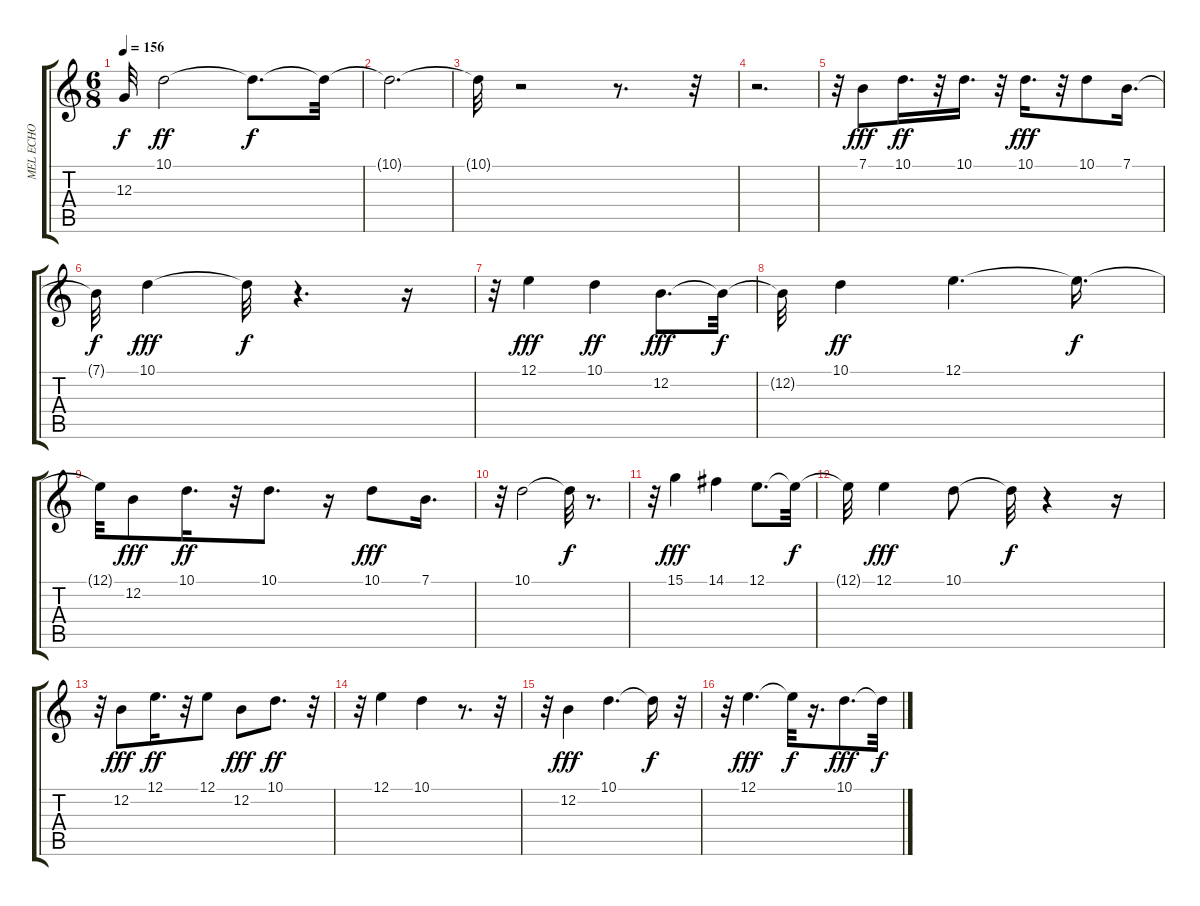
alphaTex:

\track ("MEL ECHO" "MEL ECHO") {instrument vibraphone}
\staff {score tabs}
\tuning (E4 B3 G3 D3 A2 E2) {hide}
\ts (6 8)
\tempo 156
\clef g2
\ks c
12.3{t}.32{dy f} 10.1.2{dy ff} 10.1{t}.8{d dy f} 10.1{t}.32 |
10.1{t}.2{d} |
10.1{t}.32 r.2 r.8{d} r.32 |
r.2{d} |
r.32 7.1.8{dy fff} 10.1.16{d dy ff} r.32 10.1.16{d} r.32 10.1.16{d dy fff} r.32 10.1.8 7.1.16{d} |
7.1{t}.32{dy f} 10.1.4{dy fff} 10.1{t}.32{dy f} r.4{d} r.16 |
r.32 12.1.4{dy fff} 10.1.4{dy ff} 12.2.8{d dy fff} 12.2{t}.32{dy f} |
12.2{t}.32 10.1.4{dy ff} 12.1.4{d} 12.1{t}.16{d dy f} |
12.1{t}.32 12.2.8{dy fff} 10.1.16{d dy ff} r.32 10.1.8{d} r.16 10.1.8{dy fff} 7.1.16{d} |
r.32 10.1.2 10.1{t}.32{dy f} r.8{d} |
r.32 15.1.4{dy fff} 14.1.4 12.1.8{d} 12.1{t}.32{dy f} |
12.1{t}.32 12.1.4{dy fff} 10.1.8 10.1{t}.32{dy f} r.4 r.16 |
r.32 12.2.8{dy fff} 12.1.16{d dy ff} r.32 12.1.8 12.2.8{dy fff} 10.1.8{d dy ff} r.32 |
r.32 12.1.4 10.1.4 r.8{d} r.32 |
r.32 12.2.4{dy fff} 10.1.4{d} 10.1{t}.16{dy f} r.32 |
r.32 12.1.4{d dy fff} 12.1{t}.32{dy f} r.16{d} 10.1.8{d dy fff} 10.1{t}.32{dy f}
